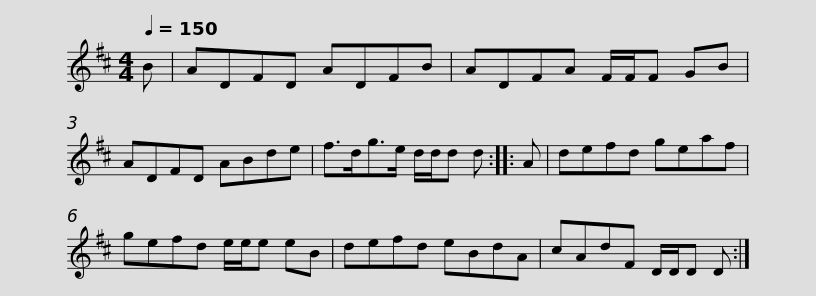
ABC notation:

X:1
L:1/8
Q:1/4=150
M:4/4
I:linebreak $
K:D
V:1 treble
V:1
 B | ADFD ADFB | ADFA F/F/F GB | ADFD ABde | f>dg>e d/d/d d :: %5
 A |$ defd geaf | gefd e/e/e eB | defd eBdA | cAdF D/D/D D :| %10
